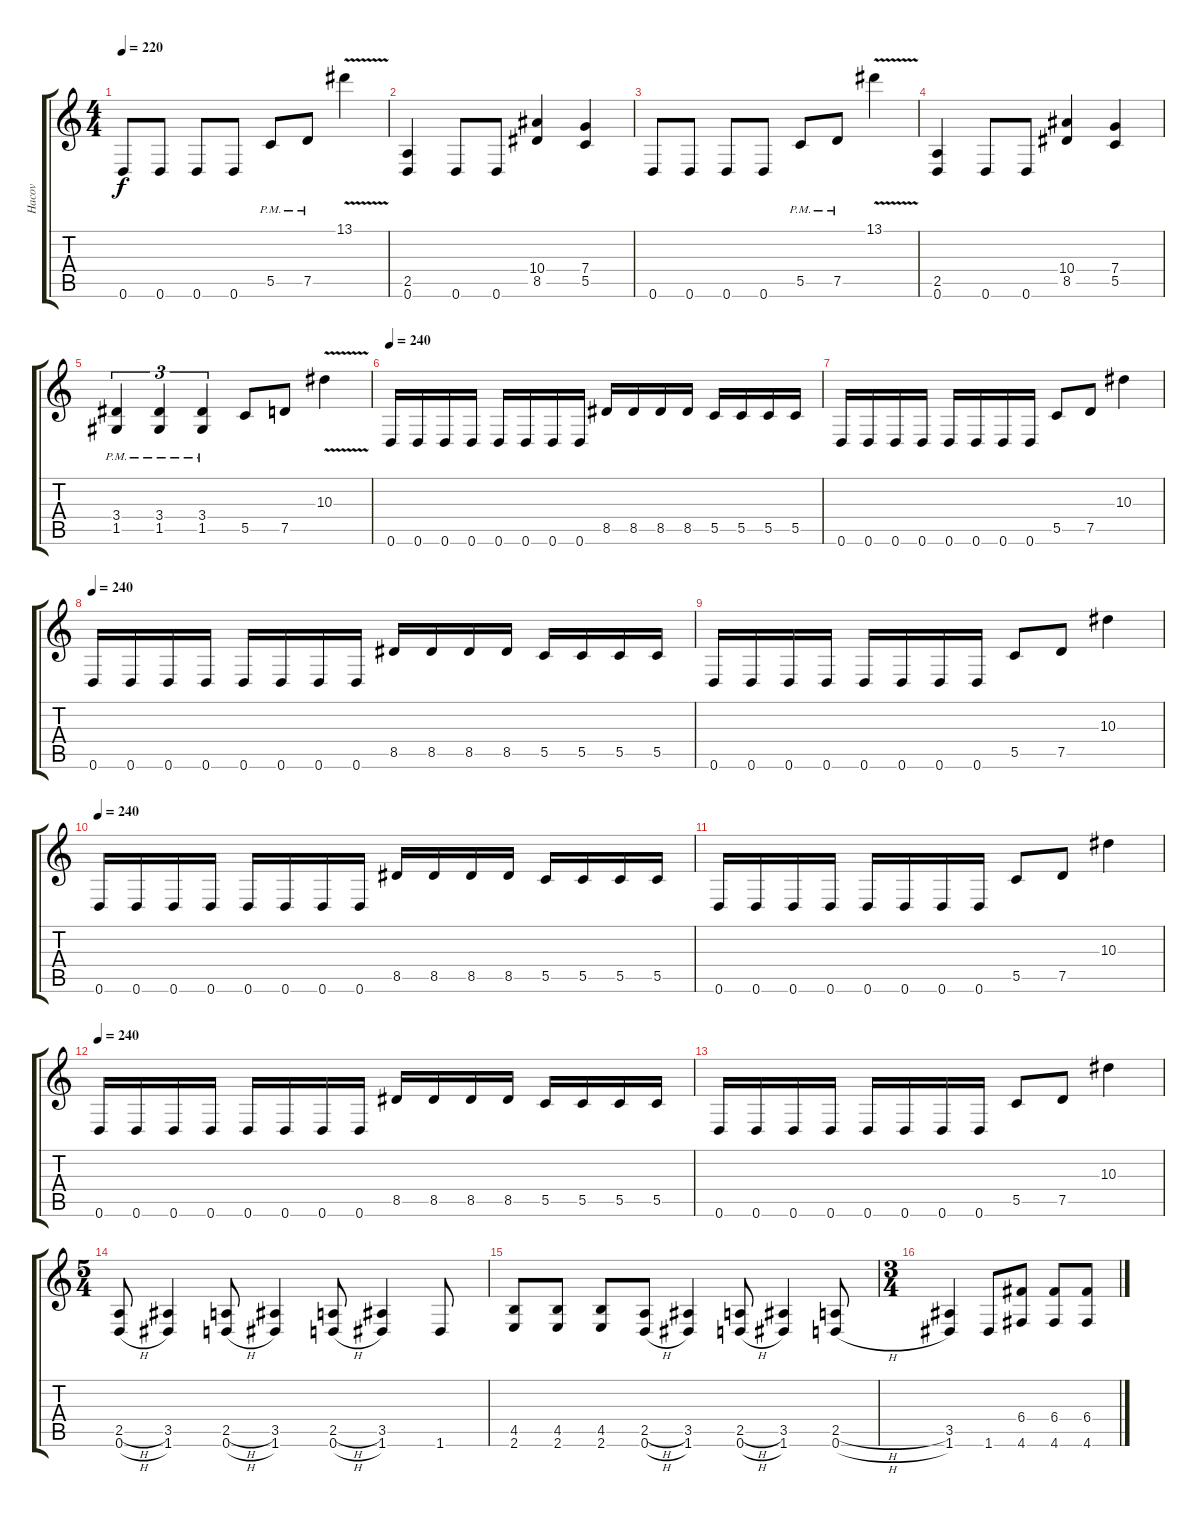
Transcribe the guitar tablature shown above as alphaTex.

\track ("Hacov" "Hacov") {instrument distortionguitar}
\staff {score tabs}
\tuning (D4 A3 F3 C3 G2 D2) {hide}
\ts (4 4)
\tempo 220
\clef g2
\ks c
0.6.8{dy f} 0.6.8 0.6.8 0.6.8 5.5{pm}.8 7.5{pm}.8 13.1{v}.4 |
(2.5 0.6).4{instrument distortionguitar} 0.6.8 0.6.8 (10.4 8.5).4 (7.4 5.5).4 |
0.6.8 0.6.8 0.6.8 0.6.8 5.5{pm}.8 7.5{pm}.8 13.1{v}.4 |
(2.5 0.6).4{instrument distortionguitar} 0.6.8 0.6.8 (10.4 8.5).4 (7.4 5.5).4 |
(3.4{pm} 1.5{pm}).4{tu (3 2)} (3.4{pm} 1.5{pm}).4{tu (3 2)} (3.4{pm} 1.5{pm}).4{tu (3 2)} 5.5.8 7.5.8 10.3{v}.4 |
\tempo 240
0.6.16 0.6.16 0.6.16 0.6.16 0.6.16 0.6.16 0.6.16 0.6.16 8.5.16 8.5.16 8.5.16 8.5.16 5.5.16 5.5.16 5.5.16 5.5.16 |
0.6.16 0.6.16 0.6.16 0.6.16 0.6.16 0.6.16 0.6.16 0.6.16 5.5.8 7.5.8 10.3.4 |
\tempo 240
0.6.16 0.6.16 0.6.16 0.6.16 0.6.16 0.6.16 0.6.16 0.6.16 8.5.16 8.5.16 8.5.16 8.5.16 5.5.16 5.5.16 5.5.16 5.5.16 |
0.6.16 0.6.16 0.6.16 0.6.16 0.6.16 0.6.16 0.6.16 0.6.16 5.5.8 7.5.8 10.3.4 |
\tempo 240
0.6.16 0.6.16 0.6.16 0.6.16 0.6.16 0.6.16 0.6.16 0.6.16 8.5.16 8.5.16 8.5.16 8.5.16 5.5.16 5.5.16 5.5.16 5.5.16 |
0.6.16 0.6.16 0.6.16 0.6.16 0.6.16 0.6.16 0.6.16 0.6.16 5.5.8 7.5.8 10.3.4 |
\tempo 240
0.6.16 0.6.16 0.6.16 0.6.16 0.6.16 0.6.16 0.6.16 0.6.16 8.5.16 8.5.16 8.5.16 8.5.16 5.5.16 5.5.16 5.5.16 5.5.16 |
0.6.16 0.6.16 0.6.16 0.6.16 0.6.16 0.6.16 0.6.16 0.6.16 5.5.8 7.5.8 10.3.4 |
\ts (5 4)
(2.5{h} 0.6{h}).8 (3.5 1.6).4 (2.5{h} 0.6{h}).8 (3.5 1.6).4 (2.5{h} 0.6{h}).8 (3.5 1.6).4 1.6.8 |
(4.5 2.6).8 (4.5 2.6).8 (4.5 2.6).8 (2.5{h} 0.6{h}).8 (3.5 1.6).4 (2.5{h} 0.6{h}).8 (3.5 1.6).4 (2.5{h} 0.6{h}).8 |
\ts (3 4)
(3.5 1.6).4 1.6.8 (6.4 4.6).8 (6.4 4.6).8 (6.4 4.6).8
